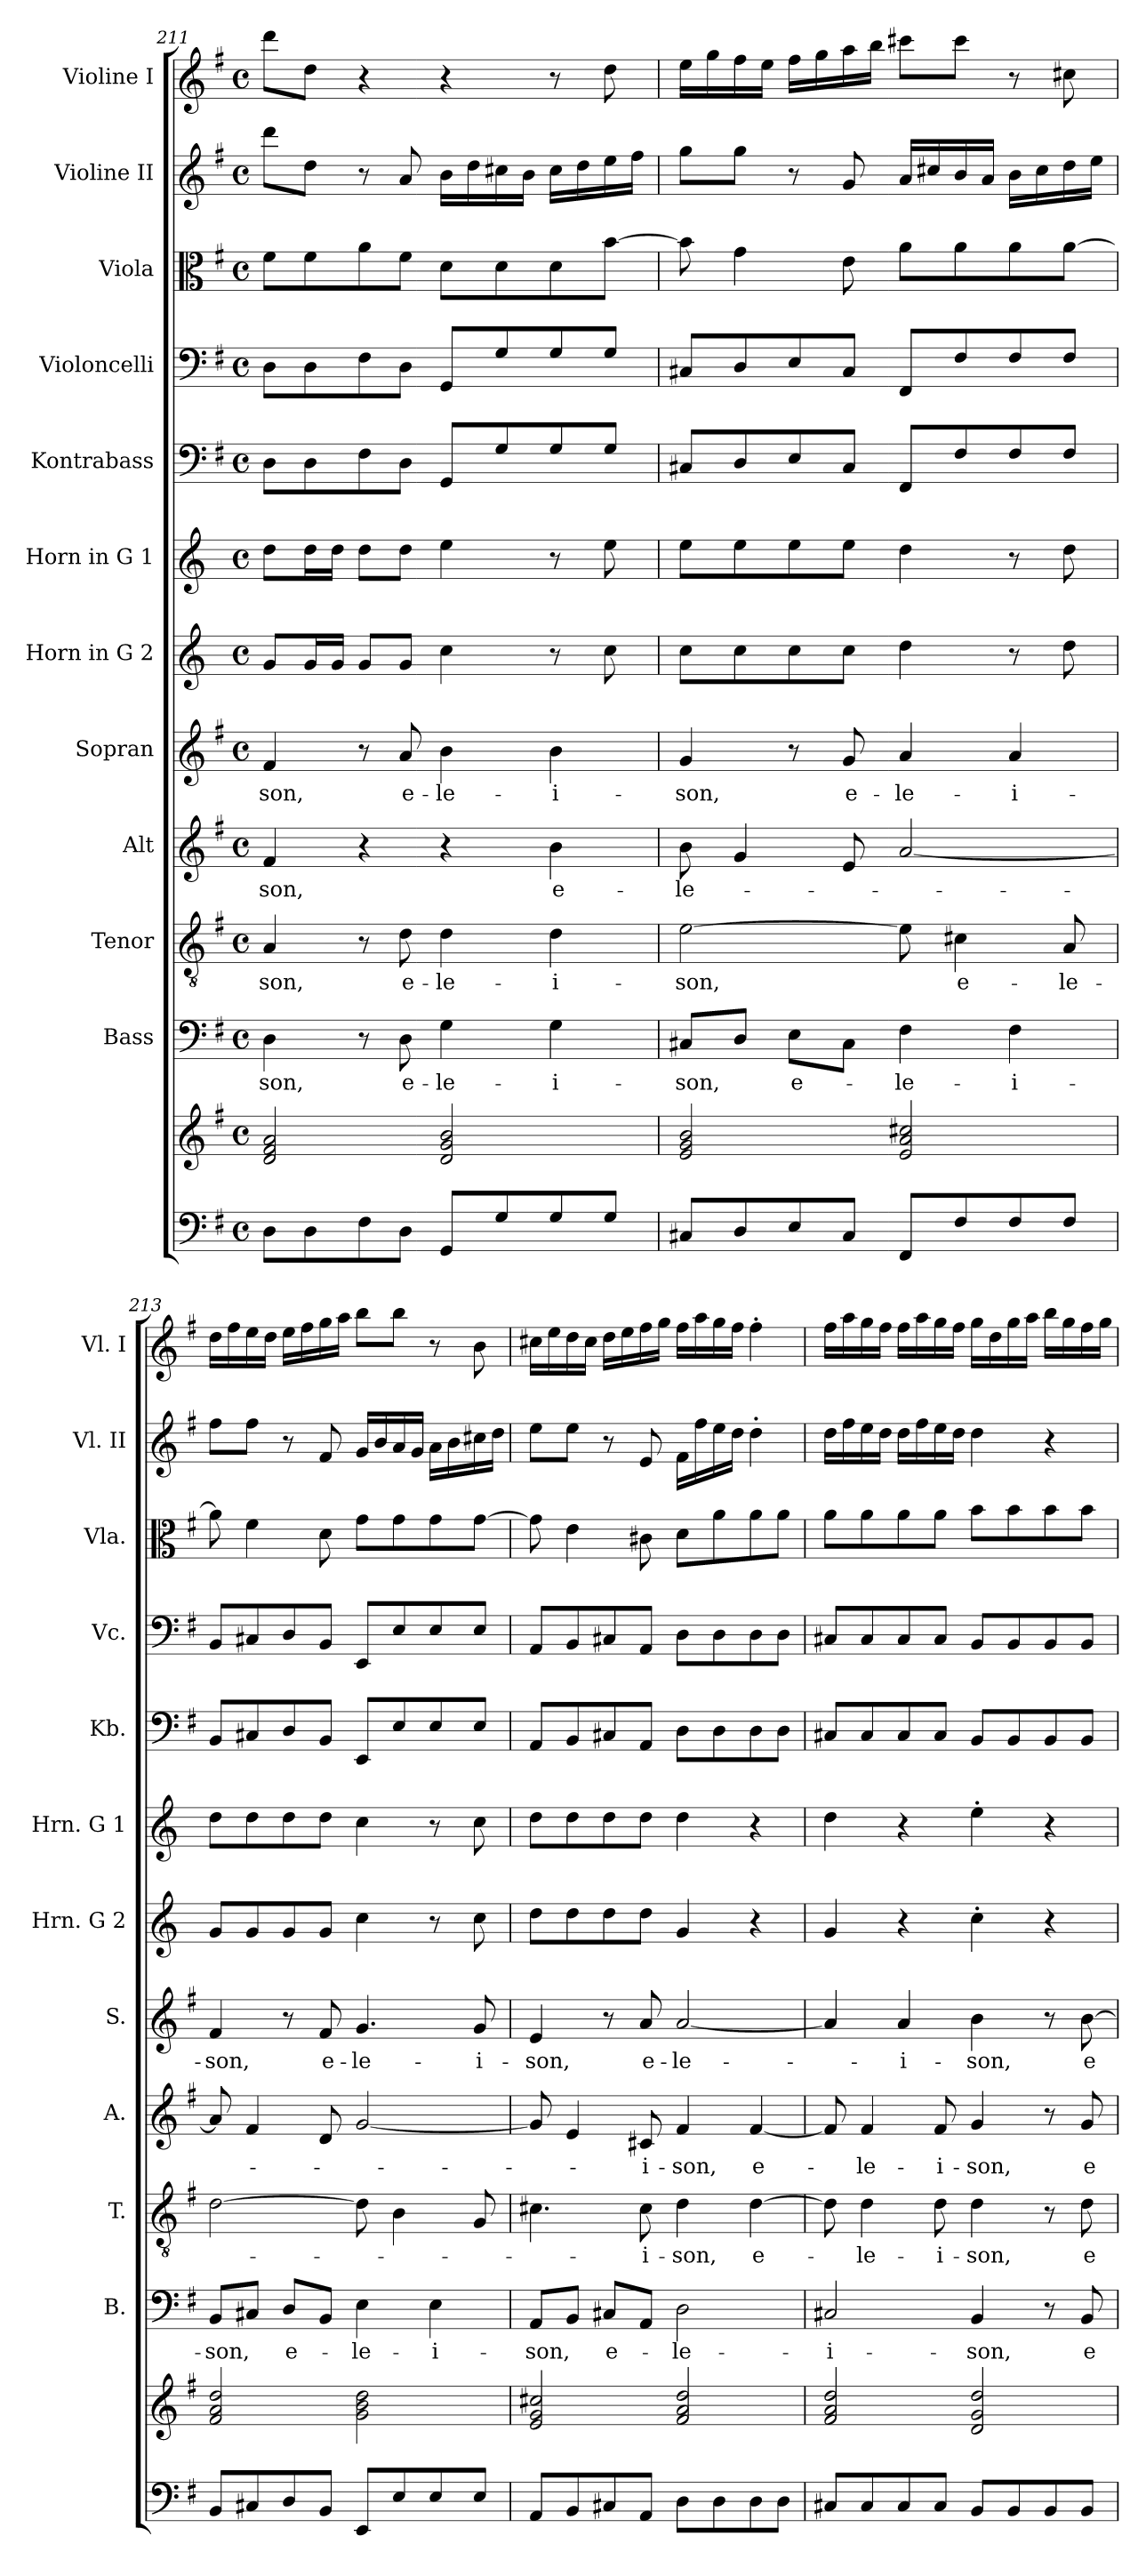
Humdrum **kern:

**kern	**kern	**kern	**text	**kern	**text	**kern	**text	**kern	**text	**kern	**kern	**kern	**kern	**kern	**kern	**kern
*part12	*part12	*part11	*part11	*part10	*part10	*part9	*part9	*part8	*part8	*part7	*part6	*part5	*part4	*part3	*part2	*part1
*staff13	*staff12	*staff11	*staff11	*staff10	*staff10	*staff9	*staff9	*staff8	*staff8	*staff7	*staff6	*staff5	*staff4	*staff3	*staff2	*staff1
*	*	*I"Bass	*	*I"Tenor	*	*I"Alt	*	*I"Sopran	*	*I"Horn in G 2	*I"Horn in G 1	*I"Kontrabass	*I"Violoncelli	*I"Viola	*I"Violine II	*I"Violine I
*	*	*I'B.	*	*I'T.	*	*I'A.	*	*I'S.	*	*I'Hrn. G 2	*I'Hrn. G 1	*I'Kb.	*I'Vc.	*I'Vla.	*I'Vl. II	*I'Vl. I
*clefF4	*clefG2	*clefF4	*	*clefGv2	*	*clefG2	*	*clefG2	*	*clefG2	*clefG2	*clefF4	*clefF4	*clefC3	*clefG2	*clefG2
*	*	*	*	*	*	*	*	*	*	*ITrd3c5	*ITrd3c5	*ITrd7c12	*	*	*	*
*k[f#]	*k[f#]	*k[f#]	*	*k[f#]	*	*k[f#]	*	*k[f#]	*	*k[f#]	*k[f#]	*k[f#]	*k[f#]	*k[f#]	*k[f#]	*k[f#]
*G:	*G:	*G:	*	*G:	*	*G:	*	*G:	*	*G:	*G:	*G:	*G:	*G:	*G:	*G:
*M4/4	*M4/4	*M4/4	*	*M4/4	*	*M4/4	*	*M4/4	*	*M4/4	*M4/4	*M4/4	*M4/4	*M4/4	*M4/4	*M4/4
*met(c)	*met(c)	*met(c)	*	*met(c)	*	*met(c)	*	*met(c)	*	*met(c)	*met(c)	*met(c)	*met(c)	*met(c)	*met(c)	*met(c)
=211	=211	=211	=211	=211	=211	=211	=211	=211	=211	=211	=211	=211	=211	=211	=211	=211
!	!	!	!LO:LY:b	!	!LO:LY:b	!	!LO:LY:b	!	!LO:LY:b	!	!	!	!	!	!	!
8D\L	2d/ 2f#/ 2a/	4D\	-son,	4A/	-son,	4f#/	-son,	4f#/	-son,	8d/L	8a\L	8DD\L	8D\L	8f#\L	8ddd\L	8ddd\L
8D\	.	.	.	.	.	.	.	.	.	16d/L	16a\L	8DD\	8D\	8f#\	8dd\J	8dd\J
.	.	.	.	.	.	.	.	.	.	16d/JJ	16a\JJ	.	.	.	.	.
8F#\	.	8r	.	8r	.	4r	.	8r	.	8d/L	8a\L	8FF#\	8F#\	8a\	8r	4r
!	!	!	!LO:LY:b	!	!LO:LY:b	!	!	!	!LO:LY:b	!	!	!	!	!	!	!
8D\J	.	8D\	e-	8d\	e-	.	.	8a/	e-	8d/J	8a\J	8DD\J	8D\J	8f#\J	8a/	.
!	!	!	!LO:LY:b	!	!LO:LY:b	!	!	!	!LO:LY:b	!	!	!	!	!	!	!
8GG/L	2d/ 2g/ 2b/	4G\	-le-	4d\	-le-	4r	.	4b\	-le-	4g\	4b\	8GGG/L	8GG/L	8d\L	16b\LL	4r
.	.	.	.	.	.	.	.	.	.	.	.	.	.	.	16dd\	.
8G/	.	.	.	.	.	.	.	.	.	.	.	8GG/	8G/	8d\	16cc#X\	.
.	.	.	.	.	.	.	.	.	.	.	.	.	.	.	16b\JJ	.
!	!	!	!LO:LY:b	!	!LO:LY:b	!	!LO:LY:b	!	!LO:LY:b	!	!	!	!	!	!	!
8G/	.	4G\	-i-	4d\	-i-	4b\	e-	4b\	-i-	8r	8r	8GG/	8G/	8d\	16cc#\LL	8r
.	.	.	.	.	.	.	.	.	.	.	.	.	.	.	16dd\	.
8G/J	.	.	.	.	.	.	.	.	.	8g\	8b\	8GG/J	8G/J	[8b\J	16ee\	8dd\
.	.	.	.	.	.	.	.	.	.	.	.	.	.	.	16ff#\JJ	.
=212	=212	=212	=212	=212	=212	=212	=212	=212	=212	=212	=212	=212	=212	=212	=212	=212
!	!	!	!LO:LY:b	!	!LO:LY:b	!	!LO:LY:b	!	!LO:LY:b	!	!	!	!	!	!	!
8C#X/L	2e/ 2g/ 2b/	8C#X/L	-son,	[2e\	-son,	8b\	-le-	4g/	-son,	8g\L	8b\L	8CC#X/L	8C#X/L	8b\]	8gg\L	16ee\LL
.	.	.	.	.	.	.	.	.	.	.	.	.	.	.	.	16gg\
8D/	.	8D/J	.	.	.	4g/	.	.	.	8g\	8b\	8DD/	8D/	4g\	8gg\J	16ff#\
.	.	.	.	.	.	.	.	.	.	.	.	.	.	.	.	16ee\JJ
!	!	!	!LO:LY:b	!	!	!	!	!	!	!	!	!	!	!	!	!
8E/	.	8E\L	e-	.	.	.	.	8r	.	8g\	8b\	8EE/	8E/	.	8r	16ff#\LL
.	.	.	.	.	.	.	.	.	.	.	.	.	.	.	.	16gg\
!	!	!	!	!	!	!	!	!	!LO:LY:b	!	!	!	!	!	!	!
8C#/J	.	8C#\J	.	.	.	8e/	.	8g/	e-	8g\J	8b\J	8CC#/J	8C#/J	8e\	8g/	16aa\
.	.	.	.	.	.	.	.	.	.	.	.	.	.	.	.	16bb\JJ
!	!	!	!LO:LY:b	!	!	!	!	!	!LO:LY:b	!	!	!	!	!	!	!
8FF#/L	2e/ 2a/ 2cc#X/	4F#\	-le-	8e\]	.	[2a/	.	4a/	-le-	4a\	4a\	8FFF#/L	8FF#/L	8a\L	16a/LL	8ccc#X\L
.	.	.	.	.	.	.	.	.	.	.	.	.	.	.	16cc#X/	.
!	!	!	!	!	!LO:LY:b	!	!	!	!	!	!	!	!	!	!	!
8F#/	.	.	.	4c#X\	e-	.	.	.	.	.	.	8FF#/	8F#/	8a\	16b/	8ccc#\J
.	.	.	.	.	.	.	.	.	.	.	.	.	.	.	16a/JJ	.
!	!	!	!LO:LY:b	!	!	!	!	!	!LO:LY:b	!	!	!	!	!	!	!
8F#/	.	4F#\	-i-	.	.	.	.	4a/	-i-	8r	8r	8FF#/	8F#/	8a\	16b\LL	8r
.	.	.	.	.	.	.	.	.	.	.	.	.	.	.	16cc#\	.
!	!	!	!	!	!LO:LY:b	!	!	!	!	!	!	!	!	!	!	!
8F#/J	.	.	.	8A/	-le-	.	.	.	.	8a\	8a\	8FF#/J	8F#/J	[8a\J	16dd\	8cc#X\
.	.	.	.	.	.	.	.	.	.	.	.	.	.	.	16ee\JJ	.
!!LO:PB:g=z
=213	=213	=213	=213	=213	=213	=213	=213	=213	=213	=213	=213	=213	=213	=213	=213	=213
!	!	!	!LO:LY:b	!	!	!	!	!	!LO:LY:b	!	!	!	!	!	!	!
8BB/L	2f#/ 2a/ 2dd/	8BB/L	-son,	[2d\	.	8a/]	.	4f#/	-son,	8d/L	8a\L	8BBB/L	8BB/L	8a\]	8ff#\L	16dd\LL
.	.	.	.	.	.	.	.	.	.	.	.	.	.	.	.	16ff#\
8C#X/	.	8C#X/J	.	.	.	4f#/	.	.	.	8d/	8a\	8CC#X/	8C#X/	4f#\	8ff#\J	16ee\
.	.	.	.	.	.	.	.	.	.	.	.	.	.	.	.	16dd\JJ
!	!	!	!LO:LY:b	!	!	!	!	!	!	!	!	!	!	!	!	!
8D/	.	8D/L	e-	.	.	.	.	8r	.	8d/	8a\	8DD/	8D/	.	8r	16ee\LL
.	.	.	.	.	.	.	.	.	.	.	.	.	.	.	.	16ff#\
!	!	!	!	!	!	!	!	!	!LO:LY:b	!	!	!	!	!	!	!
8BB/J	.	8BB/J	.	.	.	8d/	.	8f#/	e-	8d/J	8a\J	8BBB/J	8BB/J	8d\	8f#/	16gg\
.	.	.	.	.	.	.	.	.	.	.	.	.	.	.	.	16aa\JJ
!	!	!	!LO:LY:b	!	!	!	!	!	!LO:LY:b	!	!	!	!	!	!	!
8EE/L	2g\ 2b\ 2dd\	4E\	-le-	8d\]	.	[2g/	.	4.g/	-le-	4g\	4g\	8EEE/L	8EE/L	8g\L	16g/LL	8bb\L
.	.	.	.	.	.	.	.	.	.	.	.	.	.	.	16b/	.
8E/	.	.	.	4B\	.	.	.	.	.	.	.	8EE/	8E/	8g\	16a/	8bb\J
.	.	.	.	.	.	.	.	.	.	.	.	.	.	.	16g/JJ	.
!	!	!	!LO:LY:b	!	!	!	!	!	!	!	!	!	!	!	!	!
8E/	.	4E\	-i-	.	.	.	.	.	.	8r	8r	8EE/	8E/	8g\	16a\LL	8r
.	.	.	.	.	.	.	.	.	.	.	.	.	.	.	16b\	.
!	!	!	!	!	!	!	!	!	!LO:LY:b	!	!	!	!	!	!	!
8E/J	.	.	.	8G/	.	.	.	8g/	-i-	8g\	8g\	8EE/J	8E/J	[8g\J	16cc#X\	8b\
.	.	.	.	.	.	.	.	.	.	.	.	.	.	.	16dd\JJ	.
=214	=214	=214	=214	=214	=214	=214	=214	=214	=214	=214	=214	=214	=214	=214	=214	=214
!	!	!	!LO:LY:b	!	!	!	!	!	!LO:LY:b	!	!	!	!	!	!	!
8AA/L	2e/ 2g/ 2cc#X/	8AA/L	-son,	4.c#X\	.	8g/]	.	4e/	-son,	8a\L	8a\L	8AAA/L	8AA/L	8g\]	8ee\L	16cc#X\LL
.	.	.	.	.	.	.	.	.	.	.	.	.	.	.	.	16ee\
8BB/	.	8BB/J	.	.	.	4e/	.	.	.	8a\	8a\	8BBB/	8BB/	4e\	8ee\J	16dd\
.	.	.	.	.	.	.	.	.	.	.	.	.	.	.	.	16cc#\JJ
!	!	!	!LO:LY:b	!	!	!	!	!	!	!	!	!	!	!	!	!
8C#X/	.	8C#X/L	e-	.	.	.	.	8r	.	8a\	8a\	8CC#X/	8C#X/	.	8r	16dd\LL
.	.	.	.	.	.	.	.	.	.	.	.	.	.	.	.	16ee\
!	!	!	!	!	!LO:LY:b	!	!LO:LY:b	!	!LO:LY:b	!	!	!	!	!	!	!
8AA/J	.	8AA/J	.	8c#\	-i-	8c#X/	-i-	8a/	e-	8a\J	8a\J	8AAA/J	8AA/J	8c#X\	8e/	16ff#\
.	.	.	.	.	.	.	.	.	.	.	.	.	.	.	.	16gg\JJ
!	!	!	!LO:LY:b	!	!LO:LY:b	!	!LO:LY:b	!	!LO:LY:b	!	!	!	!	!	!	!
8D\L	2f#/ 2a/ 2dd/	2D\	-le-	4d\	-son,	4f#/	-son,	[2a/	-le-	4d/	4a\	8DD\L	8D\L	8d\L	16f#\LL	16ff#\LL
.	.	.	.	.	.	.	.	.	.	.	.	.	.	.	16ff#\	16aa\
8D\	.	.	.	.	.	.	.	.	.	.	.	8DD\	8D\	8a\	16ee\	16gg\
.	.	.	.	.	.	.	.	.	.	.	.	.	.	.	16dd\JJ	16ff#\JJ
!	!	!	!	!	!LO:LY:b	!	!LO:LY:b	!	!	!	!	!	!	!	!	!
8D\	.	.	.	[4d\	e-	[4f#/	e-	.	.	4r	4r	8DD\	8D\	8a\	4dd'>\	4ff#'>\
8D\J	.	.	.	.	.	.	.	.	.	.	.	8DD\J	8D\J	8a\J	.	.
=215	=215	=215	=215	=215	=215	=215	=215	=215	=215	=215	=215	=215	=215	=215	=215	=215
!	!	!	!LO:LY:b	!	!	!	!	!	!	!	!	!	!	!	!	!
8C#X/L	2f#/ 2a/ 2dd/	2C#X/	-i-	8d\]	.	8f#/]	.	4a/]	.	4d/	4a\	8CC#X/L	8C#X/L	8a\L	16dd\LL	16ff#\LL
.	.	.	.	.	.	.	.	.	.	.	.	.	.	.	16ff#\	16aa\
!	!	!	!	!	!LO:LY:b	!	!LO:LY:b	!	!	!	!	!	!	!	!	!
8C#/	.	.	.	4d\	-le-	4f#/	-le-	.	.	.	.	8CC#/	8C#/	8a\	16ee\	16gg\
.	.	.	.	.	.	.	.	.	.	.	.	.	.	.	16dd\JJ	16ff#\JJ
!	!	!	!	!	!	!	!	!	!LO:LY:b	!	!	!	!	!	!	!
8C#/	.	.	.	.	.	.	.	4a/	-i-	4r	4r	8CC#/	8C#/	8a\	16dd\LL	16ff#\LL
.	.	.	.	.	.	.	.	.	.	.	.	.	.	.	16ff#\	16aa\
!	!	!	!	!	!LO:LY:b	!	!LO:LY:b	!	!	!	!	!	!	!	!	!
8C#/J	.	.	.	8d\	-i-	8f#/	-i-	.	.	.	.	8CC#/J	8C#/J	8a\J	16ee\	16gg\
.	.	.	.	.	.	.	.	.	.	.	.	.	.	.	16dd\JJ	16ff#\JJ
!	!	!	!LO:LY:b	!	!LO:LY:b	!	!LO:LY:b	!	!LO:LY:b	!	!	!	!	!	!	!
8BB/L	2d/ 2g/ 2dd/	4BB/	-son,	4d\	-son,	4g/	-son,	4b\	-son,	4g'>\	4b'>\	8BBB/L	8BB/L	8b\L	4dd\	16gg\LL
.	.	.	.	.	.	.	.	.	.	.	.	.	.	.	.	16dd\
8BB/	.	.	.	.	.	.	.	.	.	.	.	8BBB/	8BB/	8b\	.	16gg\
.	.	.	.	.	.	.	.	.	.	.	.	.	.	.	.	16aa\JJ
8BB/	.	8r	.	8r	.	8r	.	8r	.	4r	4r	8BBB/	8BB/	8b\	4r	16bb\LL
.	.	.	.	.	.	.	.	.	.	.	.	.	.	.	.	16gg\
!	!	!	!LO:LY:b	!	!LO:LY:b	!	!LO:LY:b	!	!LO:LY:b	!	!	!	!	!	!	!
8BB/J	.	8BB/	e-	8d\	e-	8g/	e-	[8b\	e-	.	.	8BBB/J	8BB/J	8b\J	.	16ff#\
.	.	.	.	.	.	.	.	.	.	.	.	.	.	.	.	16gg\JJ
=	=	=	=	=	=	=	=	=	=	=	=	=	=	=	=	=
*-	*-	*-	*-	*-	*-	*-	*-	*-	*-	*-	*-	*-	*-	*-	*-	*-
